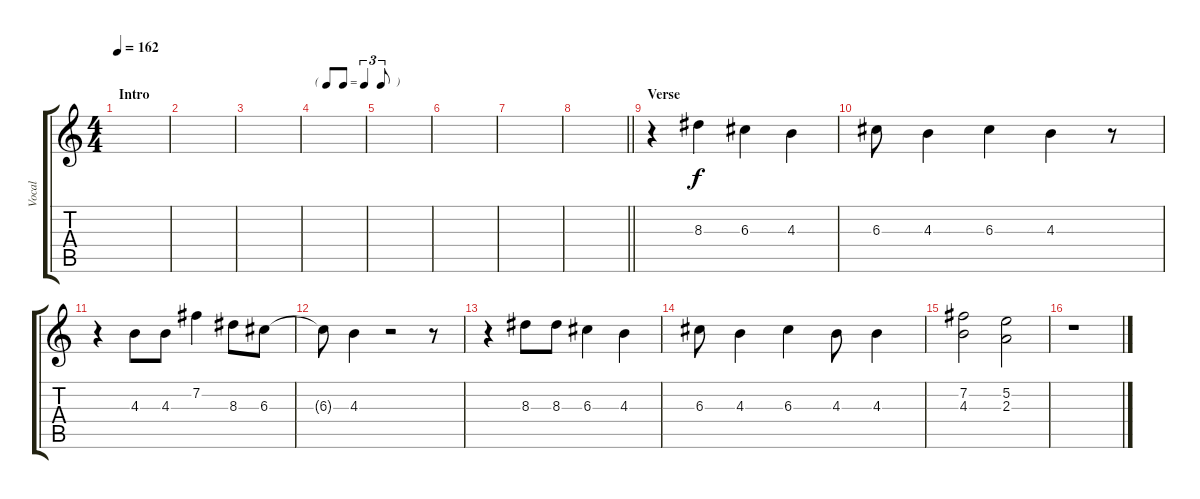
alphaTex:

\track ("Vocal" "Vocal") {instrument acousticguitarsteel}
\staff {score tabs}
\tuning (E4 B3 G3 D3 A2 E2) {hide}
\ts (4 4)
\section ("" "Intro")
\tempo 162
\clef g2
\ks c
|
|
|
\tf triplet8th
|
|
|
|
\barLineRight lightlight
|
\section ("" "Verse")
r.4 8.3.4 6.3.4 4.3.4 |
6.3.8 4.3.4 6.3.4 4.3.4 r.8 |
r.4 4.3.8 4.3.8 7.2.4 8.3.8 6.3.8 |
6.3{t}.8 4.3.4 r.2 r.8 |
r.4 8.3.8 8.3.8 6.3.4 4.3.4 |
6.3.8 4.3.4 6.3.4 4.3.8 4.3.4 |
(7.2 4.3).2 (5.2 2.3).2 |
r.1
